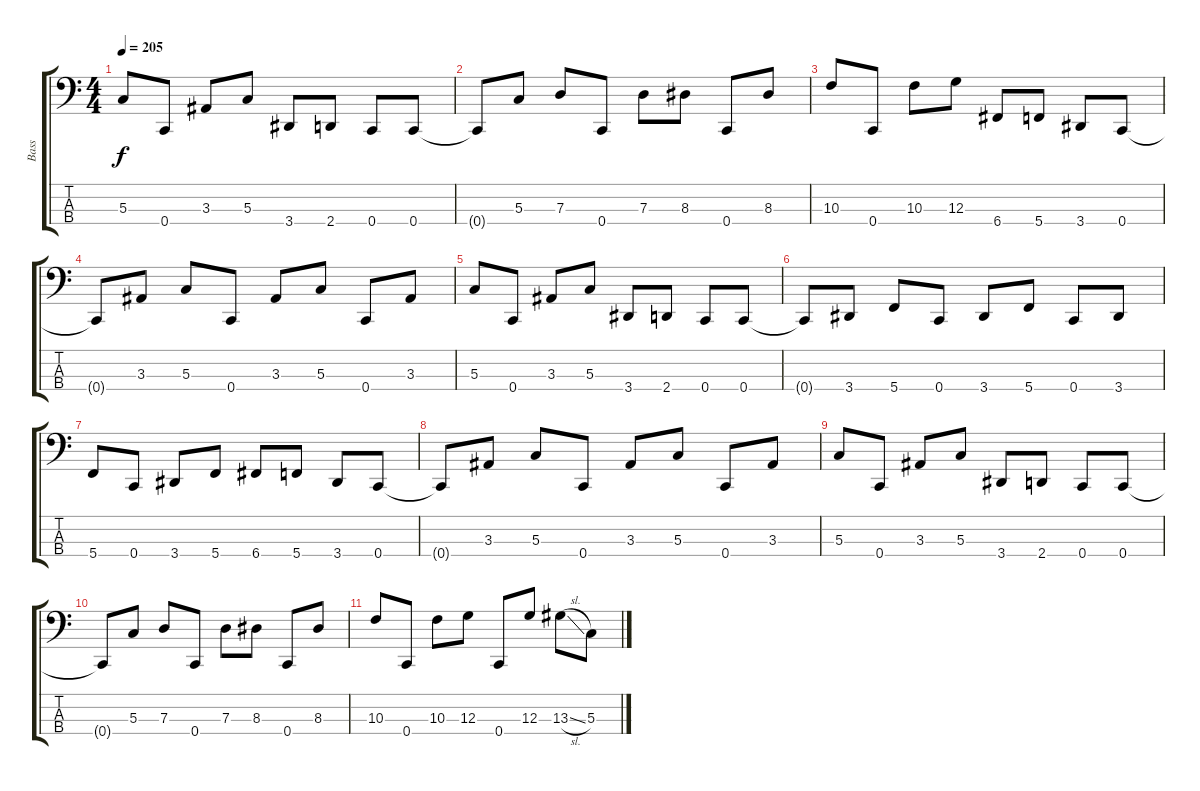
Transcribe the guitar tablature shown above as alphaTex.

\track ("Bass" "Bass") {instrument slapbass2}
\staff {score tabs}
\tuning (F2 C2 G1 C1) {hide}
\ts (4 4)
\tempo 205
\clef f4
\ks c
5.3.8{dy f} 0.4.8 3.3.8 5.3.8 3.4.8 2.4.8 0.4.8 0.4.8 |
0.4{t}.8 5.3.8 7.3.8 0.4.8 7.3.8 8.3.8 0.4.8 8.3.8 |
10.3.8 0.4.8 10.3.8 12.3.8 6.4.8 5.4.8 3.4.8 0.4.8 |
0.4{t}.8 3.3.8 5.3.8 0.4.8 3.3.8 5.3.8 0.4.8 3.3.8 |
5.3.8 0.4.8 3.3.8 5.3.8 3.4.8 2.4.8 0.4.8 0.4.8 |
0.4{t}.8 3.4.8 5.4.8 0.4.8 3.4.8 5.4.8 0.4.8 3.4.8 |
5.4.8 0.4.8 3.4.8 5.4.8 6.4.8 5.4.8 3.4.8 0.4.8 |
0.4{t}.8 3.3.8 5.3.8 0.4.8 3.3.8 5.3.8 0.4.8 3.3.8 |
5.3.8 0.4.8 3.3.8 5.3.8 3.4.8 2.4.8 0.4.8 0.4.8 |
0.4{t}.8 5.3.8 7.3.8 0.4.8 7.3.8 8.3.8 0.4.8 8.3.8 |
10.3.8 0.4.8 10.3.8 12.3.8 0.4.8 12.3.8 13.3{sl}.8 5.3.8
